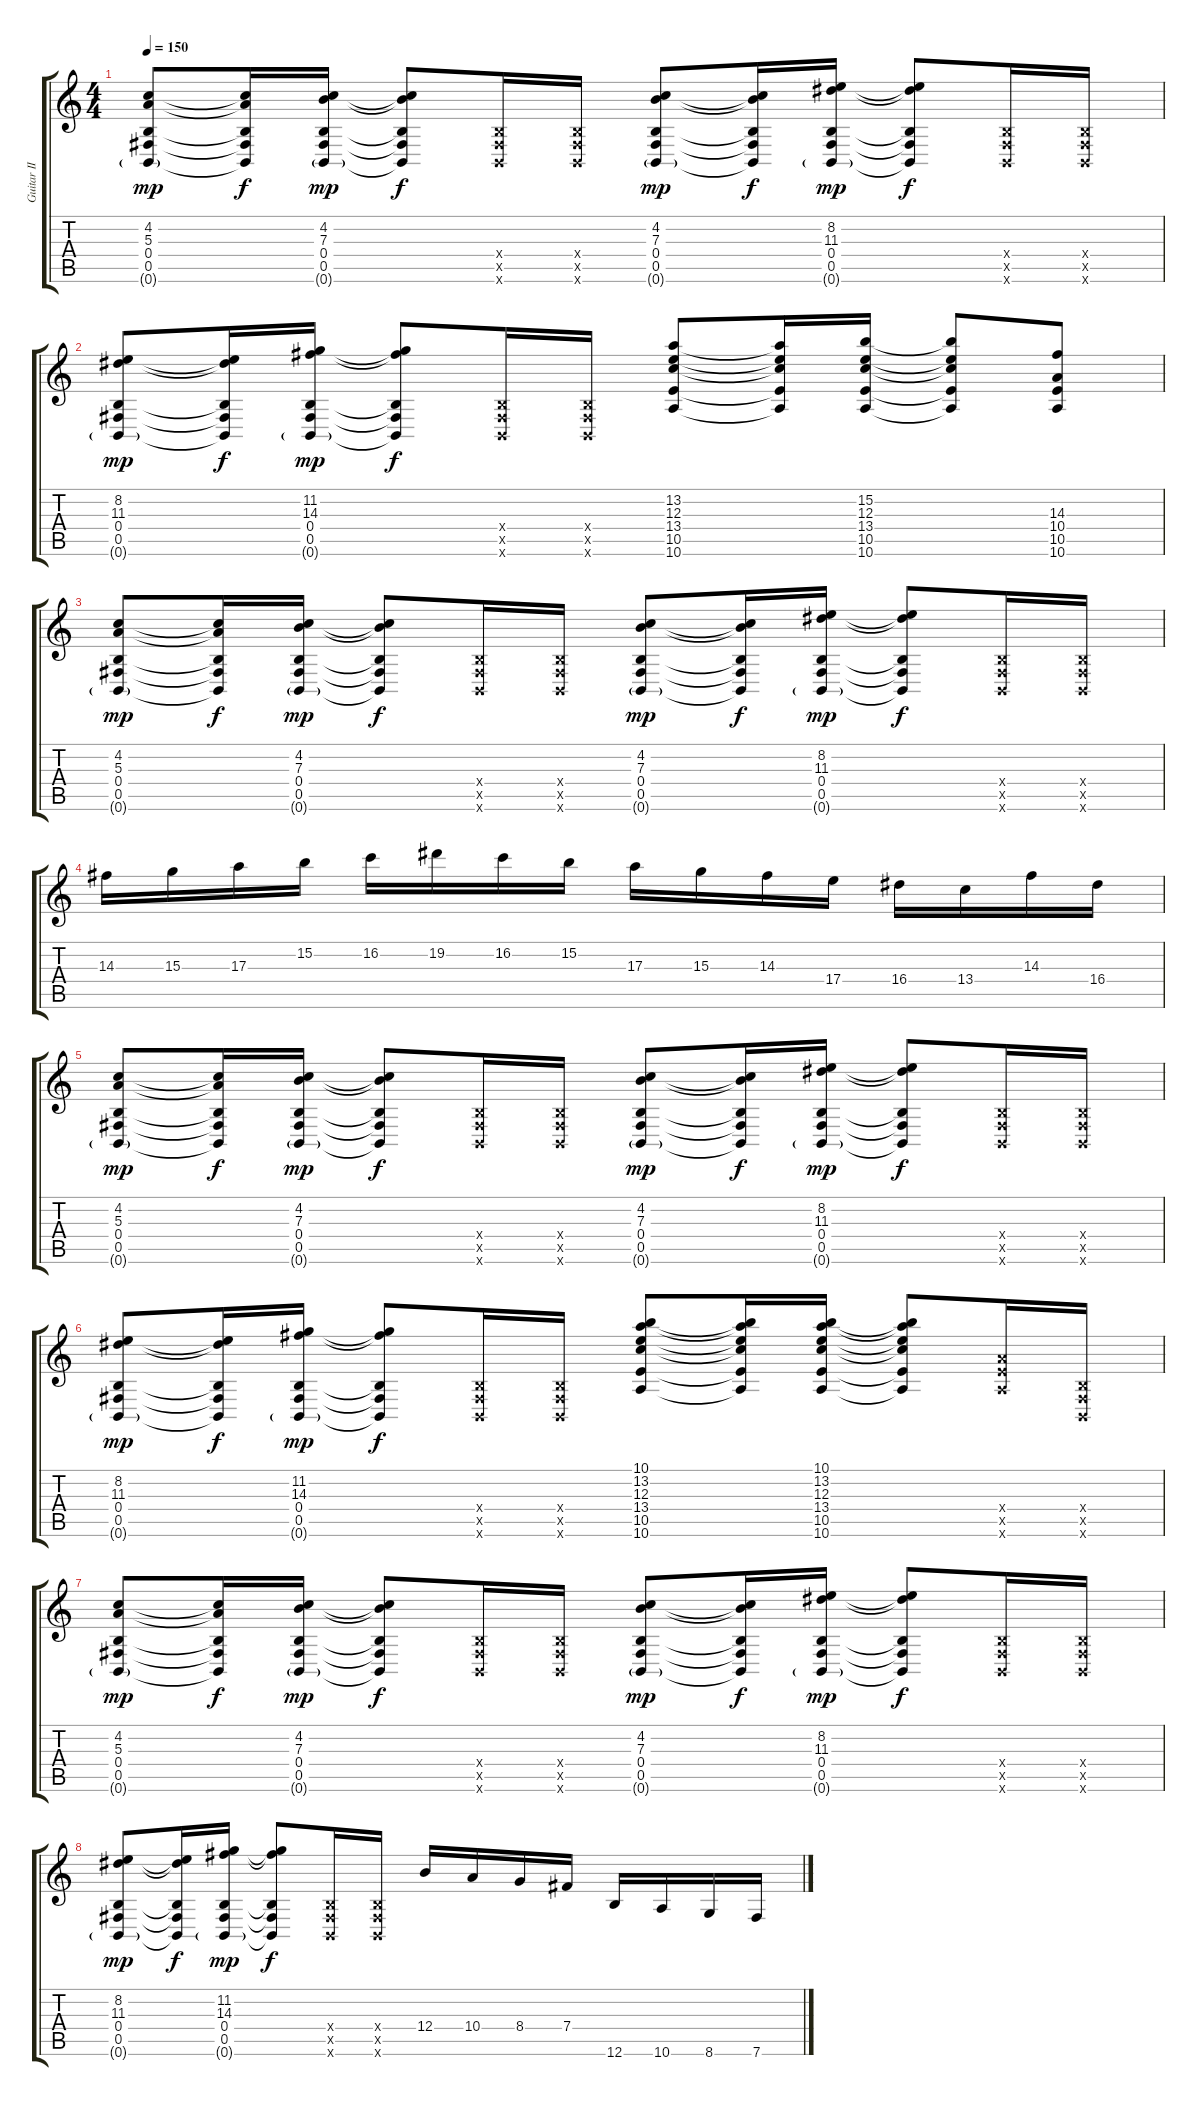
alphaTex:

\track ("Guitar II" "Guitar II") {instrument distortionguitar}
\staff {score tabs}
\tuning (Db4 Ab3 E3 B2 Gb2 B1) {hide}
\ts (4 4)
\tempo 150
\clef g2
\ks c
(4.2 5.3 0.4 0.5 0.6{g}).8{dy mp} (4.2{t} 5.3{t} 0.4{t} 0.5{t} 0.6{t}).16{dy f} (4.2 7.3 0.4 0.5 0.6{g}).16{dy mp} (4.2{t} 7.3{t} 0.4{t} 0.5{t} 0.6{t}).8{dy f} (0.4{x} 0.5{x} 0.6{x}).16 (0.4{x} 0.5{x} 0.6{x}).16 (4.2 7.3 0.4 0.5 0.6{g}).8{dy mp} (4.2{t} 7.3{t} 0.4{t} 0.5{t} 0.6{t}).16{dy f} (8.2 11.3 0.4 0.5 0.6{g}).16{dy mp} (8.2{t} 11.3{t} 0.4{t} 0.5{t} 0.6{t}).8{dy f} (0.4{x} 0.5{x} 0.6{x}).16 (0.4{x} 0.5{x} 0.6{x}).16 |
(8.2 11.3 0.4 0.5 0.6{g}).8{dy mp} (8.2{t} 11.3{t} 0.4{t} 0.5{t} 0.6{t}).16{dy f} (11.2 14.3 0.4 0.5 0.6{g}).16{dy mp} (11.2{t} 14.3{t} 0.4{t} 0.5{t} 0.6{t}).8{dy f} (0.4{x} 0.5{x} 0.6{x}).16 (0.4{x} 0.5{x} 0.6{x}).16 (13.2 12.3 13.4 10.5 10.6).8 (13.2{t} 12.3{t} 13.4{t} 10.5{t} 10.6{t}).16 (15.2 12.3 13.4 10.5 10.6).16 (15.2{t} 12.3{t} 13.4{t} 10.5{t} 10.6{t}).8 (14.3 10.4 10.5 10.6).8 |
(4.2 5.3 0.4 0.5 0.6{g}).8{dy mp} (4.2{t} 5.3{t} 0.4{t} 0.5{t} 0.6{t}).16{dy f} (4.2 7.3 0.4 0.5 0.6{g}).16{dy mp} (4.2{t} 7.3{t} 0.4{t} 0.5{t} 0.6{t}).8{dy f} (0.4{x} 0.5{x} 0.6{x}).16 (0.4{x} 0.5{x} 0.6{x}).16 (4.2 7.3 0.4 0.5 0.6{g}).8{dy mp} (4.2{t} 7.3{t} 0.4{t} 0.5{t} 0.6{t}).16{dy f} (8.2 11.3 0.4 0.5 0.6{g}).16{dy mp} (8.2{t} 11.3{t} 0.4{t} 0.5{t} 0.6{t}).8{dy f} (0.4{x} 0.5{x} 0.6{x}).16 (0.4{x} 0.5{x} 0.6{x}).16 |
14.3.16 15.3.16 17.3.16 15.2.16 16.2.16 19.2.16 16.2.16 15.2.16 17.3.16 15.3.16 14.3.16 17.4.16 16.4.16 13.4.16 14.3.16 16.4.16 |
(4.2 5.3 0.4 0.5 0.6{g}).8{dy mp} (4.2{t} 5.3{t} 0.4{t} 0.5{t} 0.6{t}).16{dy f} (4.2 7.3 0.4 0.5 0.6{g}).16{dy mp} (4.2{t} 7.3{t} 0.4{t} 0.5{t} 0.6{t}).8{dy f} (0.4{x} 0.5{x} 0.6{x}).16 (0.4{x} 0.5{x} 0.6{x}).16 (4.2 7.3 0.4 0.5 0.6{g}).8{dy mp} (4.2{t} 7.3{t} 0.4{t} 0.5{t} 0.6{t}).16{dy f} (8.2 11.3 0.4 0.5 0.6{g}).16{dy mp} (8.2{t} 11.3{t} 0.4{t} 0.5{t} 0.6{t}).8{dy f} (0.4{x} 0.5{x} 0.6{x}).16 (0.4{x} 0.5{x} 0.6{x}).16 |
(8.2 11.3 0.4 0.5 0.6{g}).8{dy mp} (8.2{t} 11.3{t} 0.4{t} 0.5{t} 0.6{t}).16{dy f} (11.2 14.3 0.4 0.5 0.6{g}).16{dy mp} (11.2{t} 14.3{t} 0.4{t} 0.5{t} 0.6{t}).8{dy f} (0.4{x} 0.5{x} 0.6{x}).16 (0.4{x} 0.5{x} 0.6{x}).16 (10.1 13.2 12.3 13.4 10.5 10.6).8 (10.1{t} 13.2{t} 12.3{t} 13.4{t} 10.5{t} 10.6{t}).16 (10.1 13.2 12.3 13.4 10.5 10.6).16 (10.1{t} 13.2{t} 12.3{t} 13.4{t} 10.5{t} 10.6{t}).8 (10.4{x} 10.5{x} 10.6{x}).16 (0.4{x} 0.5{x} 0.6{x}).16 |
(4.2 5.3 0.4 0.5 0.6{g}).8{dy mp} (4.2{t} 5.3{t} 0.4{t} 0.5{t} 0.6{t}).16{dy f} (4.2 7.3 0.4 0.5 0.6{g}).16{dy mp} (4.2{t} 7.3{t} 0.4{t} 0.5{t} 0.6{t}).8{dy f} (0.4{x} 0.5{x} 0.6{x}).16 (0.4{x} 0.5{x} 0.6{x}).16 (4.2 7.3 0.4 0.5 0.6{g}).8{dy mp} (4.2{t} 7.3{t} 0.4{t} 0.5{t} 0.6{t}).16{dy f} (8.2 11.3 0.4 0.5 0.6{g}).16{dy mp} (8.2{t} 11.3{t} 0.4{t} 0.5{t} 0.6{t}).8{dy f} (0.4{x} 0.5{x} 0.6{x}).16 (0.4{x} 0.5{x} 0.6{x}).16 |
(8.2 11.3 0.4 0.5 0.6{g}).8{dy mp} (8.2{t} 11.3{t} 0.4{t} 0.5{t} 0.6{t}).16{dy f} (11.2 14.3 0.4 0.5 0.6{g}).16{dy mp} (11.2{t} 14.3{t} 0.4{t} 0.5{t} 0.6{t}).8{dy f} (0.4{x} 0.5{x} 0.6{x}).16 (0.4{x} 0.5{x} 0.6{x}).16 12.4.16 10.4.16 8.4.16 7.4.16 12.6.16 10.6.16 8.6.16 7.6.16
